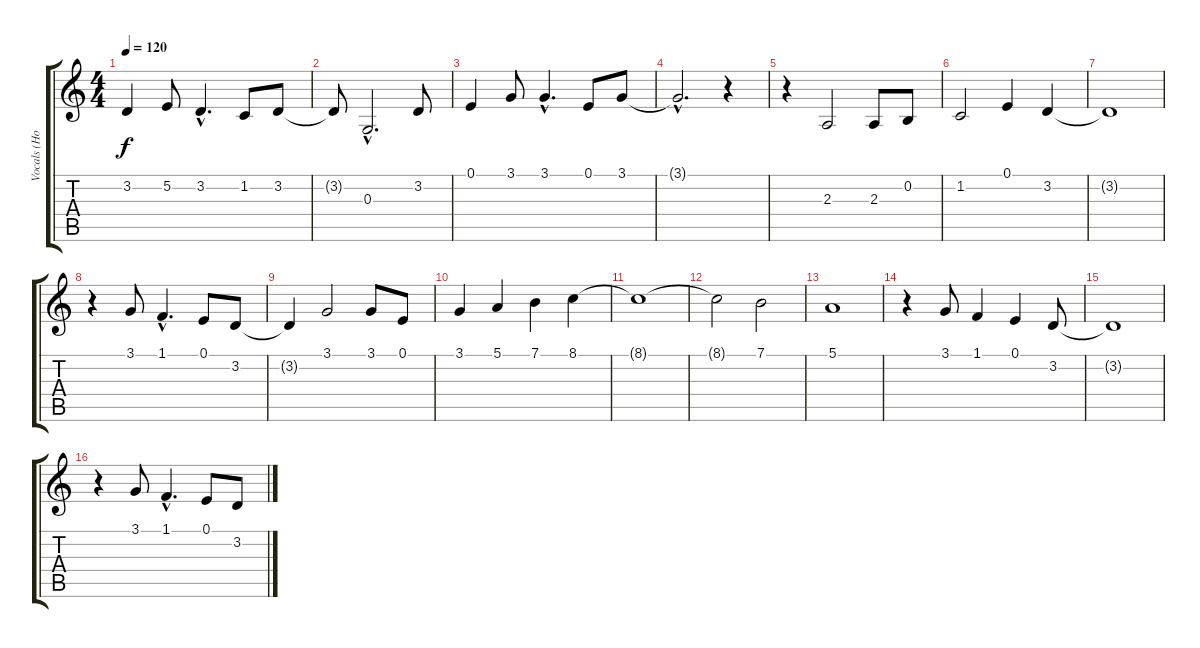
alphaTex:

\track ("Vocals (Hogson)" "Vocals (Ho") {instrument lead6voice}
\staff {score tabs}
\tuning (E4 B3 G3 D3 A2 E2) {hide}
\ts (4 4)
\tempo 120
\clef g2
\ks c
3.2.4{dy f} 5.2.8 3.2{hac}.4{d} 1.2.8 3.2.8 |
3.2{t}.8 0.3{hac}.2{d} 3.2.8 |
0.1.4 3.1.8 3.1{hac}.4{d} 0.1.8 3.1.8 |
3.1{hac t}.2{d} r.4 |
r.4 2.3.2 2.3.8 0.2.8 |
1.2.2 0.1.4 3.2.4 |
3.2{t}.1 |
r.4 3.1.8 1.1{hac}.4{d} 0.1.8 3.2.8 |
3.2{t}.4 3.1.2 3.1.8 0.1.8 |
3.1.4 5.1.4 7.1.4 8.1.4 |
8.1{t}.1 |
8.1{t}.2 7.1.2 |
5.1.1 |
r.4 3.1.8 1.1.4 0.1.4 3.2.8 |
3.2{t}.1 |
r.4 3.1.8 1.1{hac}.4{d} 0.1.8 3.2.8
